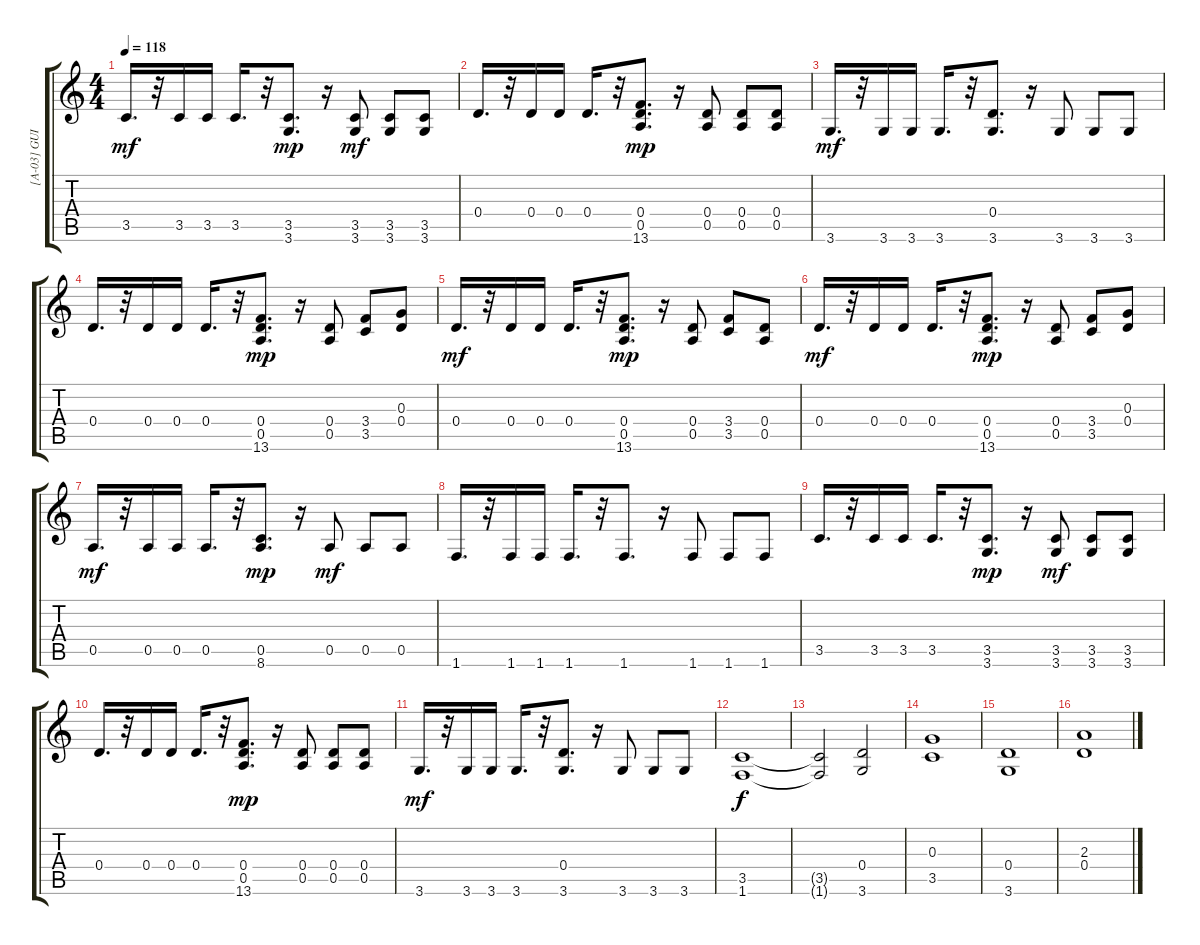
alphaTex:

\track ("[A-03] GUITER" "[A-03] GUI") {instrument distortionguitar}
\staff {score tabs}
\tuning (E4 B3 G3 D3 A2 E2) {hide}
\ts (4 4)
\tempo 118
\clef g2
\ks c
3.5.16{d dy mf} r.32 3.5.16 3.5.16 3.5.16{d} r.32 (3.5 3.6).8{d dy mp} r.16 (3.5 3.6).8{dy mf} (3.5 3.6).8 (3.5 3.6).8 |
0.4.16{d} r.32 0.4.16 0.4.16 0.4.16{d} r.32 (0.4 0.5 13.6).8{d dy mp} r.16 (0.4 0.5).8 (0.4 0.5).8 (0.4 0.5).8 |
3.6.16{d dy mf} r.32 3.6.16 3.6.16 3.6.16{d} r.32 (0.4 3.6).8{d} r.16 3.6.8 3.6.8 3.6.8 |
0.4.16{d} r.32 0.4.16 0.4.16 0.4.16{d} r.32 (0.4 0.5 13.6).8{d dy mp} r.16 (0.4 0.5).8 (3.4 3.5).8 (0.3 0.4).8 |
0.4.16{d dy mf} r.32 0.4.16 0.4.16 0.4.16{d} r.32 (0.4 0.5 13.6).8{d dy mp} r.16 (0.4 0.5).8 (3.4 3.5).8 (0.4 0.5).8 |
0.4.16{d dy mf} r.32 0.4.16 0.4.16 0.4.16{d} r.32 (0.4 0.5 13.6).8{d dy mp} r.16 (0.4 0.5).8 (3.4 3.5).8 (0.3 0.4).8 |
0.5.16{d dy mf} r.32 0.5.16 0.5.16 0.5.16{d} r.32 (0.5 8.6).8{d dy mp} r.16 0.5.8{dy mf} 0.5.8 0.5.8 |
1.6.16{d} r.32 1.6.16 1.6.16 1.6.16{d} r.32 1.6.8{d} r.16 1.6.8 1.6.8 1.6.8 |
3.5.16{d} r.32 3.5.16 3.5.16 3.5.16{d} r.32 (3.5 3.6).8{d dy mp} r.16 (3.5 3.6).8{dy mf} (3.5 3.6).8 (3.5 3.6).8 |
0.4.16{d} r.32 0.4.16 0.4.16 0.4.16{d} r.32 (0.4 0.5 13.6).8{d dy mp} r.16 (0.4 0.5).8 (0.4 0.5).8 (0.4 0.5).8 |
3.6.16{d dy mf} r.32 3.6.16 3.6.16 3.6.16{d} r.32 (0.4 3.6).8{d} r.16 3.6.8 3.6.8 3.6.8 |
(3.5 1.6).1{dy f} |
(3.5{t} 1.6{t}).2 (0.4 3.6).2 |
(0.3 3.5).1 |
(0.4 3.6).1 |
(2.3 0.4).1
